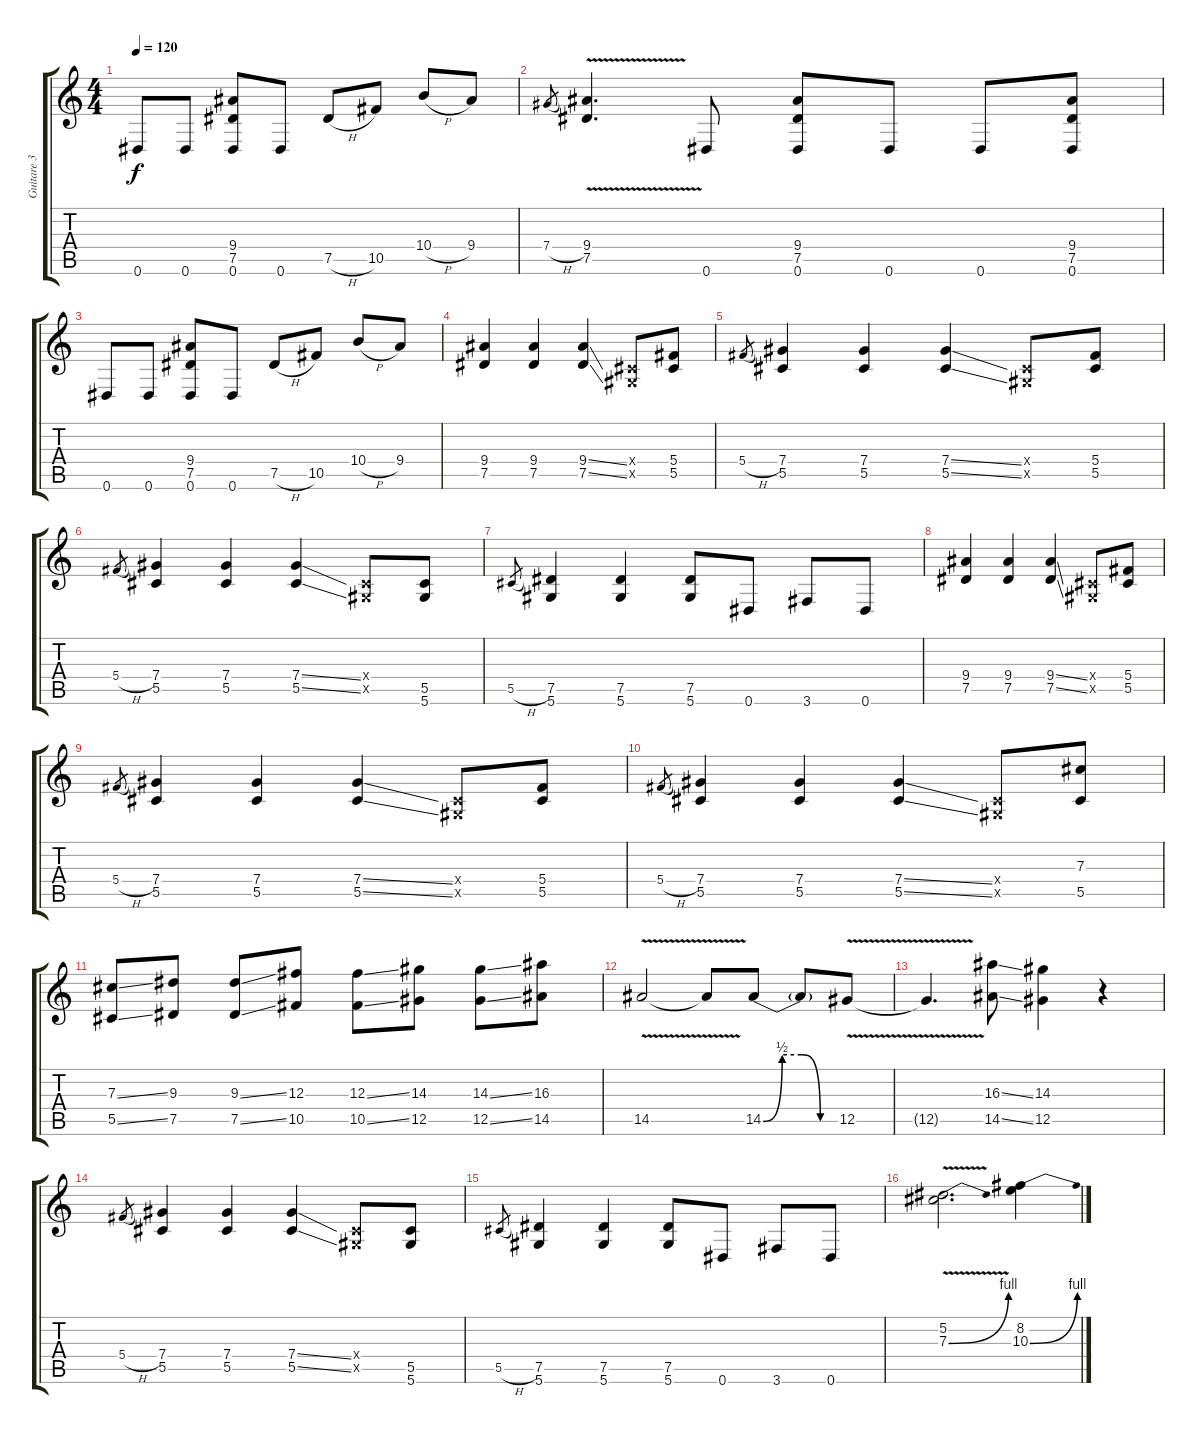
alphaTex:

\track ("Guitare 3 (Kirk)" "Guitare 3 ") {instrument electricguitarclean}
\staff {score tabs}
\tuning (Eb4 Bb3 Gb3 Db3 Ab2 Eb2) {hide}
\ts (4 4)
\tempo 120
\clef g2
\ks c
0.6.8{dy f} 0.6.8 (9.4 7.5 0.6).8 0.6.8 7.5{h}.8 10.5.8 10.4{h}.8 9.4.8 |
7.4{h}.8{gr} (9.4{v} 7.5{v}).4{d} 0.6.8 (9.4 7.5 0.6).8 0.6.8 0.6.8 (9.4 7.5 0.6).8 |
0.6.8 0.6.8 (9.4 7.5 0.6).8 0.6.8 7.5{h}.8 10.5.8 10.4{h}.8 9.4.8 |
(9.4 7.5).4 (9.4 7.5).4 (9.4{ss} 7.5{ss}).4 (0.4{x} 0.5{x}).8 (5.4 5.5).8 |
5.4{h}.8{gr} (7.4 5.5).4 (7.4 5.5).4 (7.4{ss} 5.5{ss}).4 (0.4{x} 0.5{x}).8 (5.4 5.5).8 |
5.4{h}.8{gr} (7.4 5.5).4 (7.4 5.5).4 (7.4{ss} 5.5{ss}).4 (0.4{x} 0.5{x}).8 (5.5 5.6).8 |
5.5{h}.8{gr} (7.5 5.6).4 (7.5 5.6).4 (7.5 5.6).8 0.6.8 3.6.8 0.6.8 |
(9.4 7.5).4 (9.4 7.5).4 (9.4{ss} 7.5{ss}).4 (0.4{x} 0.5{x}).8 (5.4 5.5).8 |
5.4{h}.8{gr} (7.4 5.5).4 (7.4 5.5).4 (7.4{ss} 5.5{ss}).4 (0.4{x} 0.5{x}).8 (5.4 5.5).8 |
5.4{h}.8{gr} (7.4 5.5).4 (7.4 5.5).4 (7.4{ss} 5.5{ss}).4 (0.4{x} 0.5{x}).8 (7.3 5.5).8 |
(7.3{ss} 5.5{ss}).8 (9.3 7.5).8 (9.3{ss} 7.5{ss}).8 (12.3 10.5).8 (12.3{ss} 10.5{ss}).8 (14.3 12.5).8 (14.3{ss} 12.5{ss}).8 (16.3 14.5).8 |
14.5{v}.2 14.5{t}.8 14.5{be (custom 0 0 15 2 30 2 45 0 60 0)}.8 14.5{t}.8 12.5{v}.8 |
12.5{t}.4{d} (16.3{ss} 14.5{ss}).8 (14.3 12.5).4 r.4 |
5.4{h}.8{gr} (7.4 5.5).4 (7.4 5.5).4 (7.4{ss} 5.5{ss}).4 (0.4{x} 0.5{x}).8 (5.5 5.6).8 |
5.5{h}.8{gr} (7.5 5.6).4 (7.5 5.6).4 (7.5 5.6).8 0.6.8 3.6.8 0.6.8 |
(5.2{v} 7.3{be (bend 0 0 60 4) v}).2{d instrument distortionguitar} (8.2 10.3{be (bend 0 0 60 4)}).4
